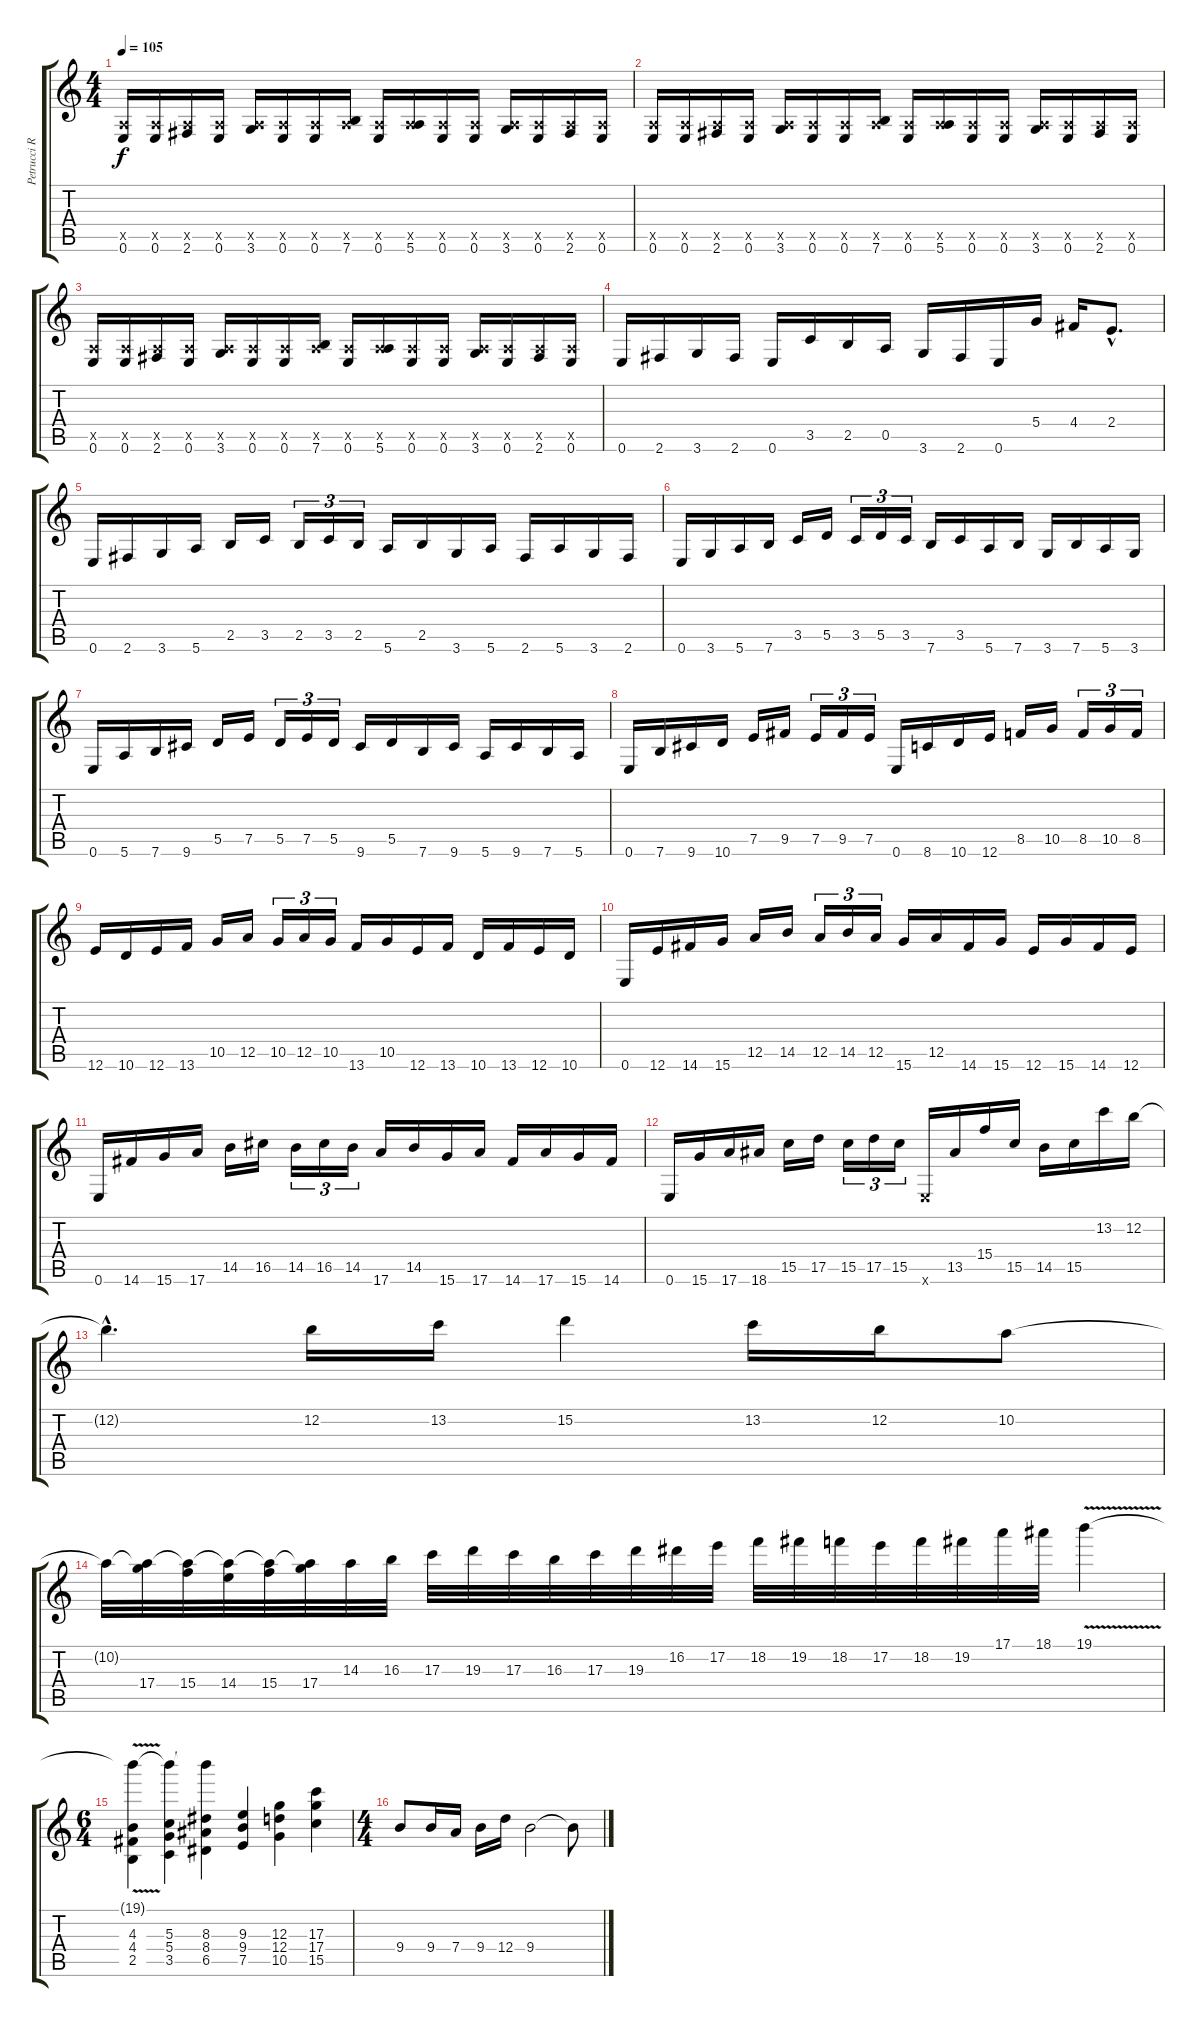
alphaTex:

\track ("Petrucci Rythm" "Petrucci R") {instrument distortionguitar}
\staff {score tabs}
\tuning (E4 B3 G3 D3 A2 E2) {hide}
\ts (4 4)
\tempo 105
\clef g2
\ks c
(0.5{x} 0.6).16{dy f} (0.5{x} 0.6).16 (0.5{x} 2.6).16 (0.5{x} 0.6).16 (0.5{x} 3.6).16 (0.5{x} 0.6).16 (0.5{x} 0.6).16 (0.5{x} 7.6).16 (0.5{x} 0.6).16 (0.5{x} 5.6).16 (0.5{x} 0.6).16 (0.5{x} 0.6).16 (0.5{x} 3.6).16 (0.5{x} 0.6).16 (0.5{x} 2.6).16 (0.5{x} 0.6).16 |
(0.5{x} 0.6).16 (0.5{x} 0.6).16 (0.5{x} 2.6).16 (0.5{x} 0.6).16 (0.5{x} 3.6).16 (0.5{x} 0.6).16 (0.5{x} 0.6).16 (0.5{x} 7.6).16 (0.5{x} 0.6).16 (0.5{x} 5.6).16 (0.5{x} 0.6).16 (0.5{x} 0.6).16 (0.5{x} 3.6).16 (0.5{x} 0.6).16 (0.5{x} 2.6).16 (0.5{x} 0.6).16 |
(0.5{x} 0.6).16 (0.5{x} 0.6).16 (0.5{x} 2.6).16 (0.5{x} 0.6).16 (0.5{x} 3.6).16 (0.5{x} 0.6).16 (0.5{x} 0.6).16 (0.5{x} 7.6).16 (0.5{x} 0.6).16 (0.5{x} 5.6).16 (0.5{x} 0.6).16 (0.5{x} 0.6).16 (0.5{x} 3.6).16 (0.5{x} 0.6).16 (0.5{x} 2.6).16 (0.5{x} 0.6).16 |
0.6.16 2.6.16 3.6.16 2.6.16 0.6.16 3.5.16 2.5.16 0.5.16 3.6.16 2.6.16 0.6.16 5.4.16 4.4.16 2.4{hac}.8{d} |
0.6.16 2.6.16 3.6.16 5.6.16 2.5.16 3.5.16 2.5.16{tu (3 2)} 3.5.16{tu (3 2)} 2.5.16{tu (3 2)} 5.6.16 2.5.16 3.6.16 5.6.16 2.6.16 5.6.16 3.6.16 2.6.16 |
0.6.16 3.6.16 5.6.16 7.6.16 3.5.16 5.5.16 3.5.16{tu (3 2)} 5.5.16{tu (3 2)} 3.5.16{tu (3 2)} 7.6.16 3.5.16 5.6.16 7.6.16 3.6.16 7.6.16 5.6.16 3.6.16 |
0.6.16 5.6.16 7.6.16 9.6.16 5.5.16 7.5.16 5.5.16{tu (3 2)} 7.5.16{tu (3 2)} 5.5.16{tu (3 2)} 9.6.16 5.5.16 7.6.16 9.6.16 5.6.16 9.6.16 7.6.16 5.6.16 |
0.6.16 7.6.16 9.6.16 10.6.16 7.5.16 9.5.16 7.5.16{tu (3 2)} 9.5.16{tu (3 2)} 7.5.16{tu (3 2)} 0.6.16 8.6.16 10.6.16 12.6.16 8.5.16 10.5.16 8.5.16{tu (3 2)} 10.5.16{tu (3 2)} 8.5.16{tu (3 2)} |
12.6.16 10.6.16 12.6.16 13.6.16 10.5.16 12.5.16 10.5.16{tu (3 2)} 12.5.16{tu (3 2)} 10.5.16{tu (3 2)} 13.6.16 10.5.16 12.6.16 13.6.16 10.6.16 13.6.16 12.6.16 10.6.16 |
0.6.16 12.6.16 14.6.16 15.6.16 12.5.16 14.5.16 12.5.16{tu (3 2)} 14.5.16{tu (3 2)} 12.5.16{tu (3 2)} 15.6.16 12.5.16 14.6.16 15.6.16 12.6.16 15.6.16 14.6.16 12.6.16 |
0.6.16 14.6.16 15.6.16 17.6.16 14.5.16 16.5.16 14.5.16{tu (3 2)} 16.5.16{tu (3 2)} 14.5.16{tu (3 2)} 17.6.16 14.5.16 15.6.16 17.6.16 14.6.16 17.6.16 15.6.16 14.6.16 |
0.6.16 15.6.16 17.6.16 18.6.16 15.5.16 17.5.16 15.5.16{tu (3 2)} 17.5.16{tu (3 2)} 15.5.16{tu (3 2)} 0.6{x}.16 13.5.16 15.4.16 15.5.16 14.5.16 15.5.16 13.2.16 12.2.16 |
12.2{hac t}.4{d} 12.2.16 13.2.16 15.2.4 13.2.16 12.2.16 10.2.8 |
10.2{t}.32 (10.2{t} 17.4).32 (10.2{t} 15.4).32 (10.2{t} 14.4).32 (10.2{t} 15.4).32 (10.2{t} 17.4).32 14.3.32 16.3.32 17.3.32 19.3.32 17.3.32 16.3.32 17.3.32 19.3.32 16.2.32 17.2.32 18.2.32 19.2.32 18.2.32 17.2.32 18.2.32 19.2.32 17.1.32 18.1.32 19.1{v}.4 |
\ts (6 4)
(19.1{t} 4.3 4.4 2.5).4 (19.1{t} 5.3 5.4 3.5).4 (19.1{t} 8.3 8.4 6.5).4 (9.3 9.4 7.5).4 (12.3 12.4 10.5).4 (17.3 17.4 15.5).4 |
\ts (4 4)
9.4.8 9.4.16 7.4.16 9.4.16 12.4.16 9.4.2 9.4{t}.8
